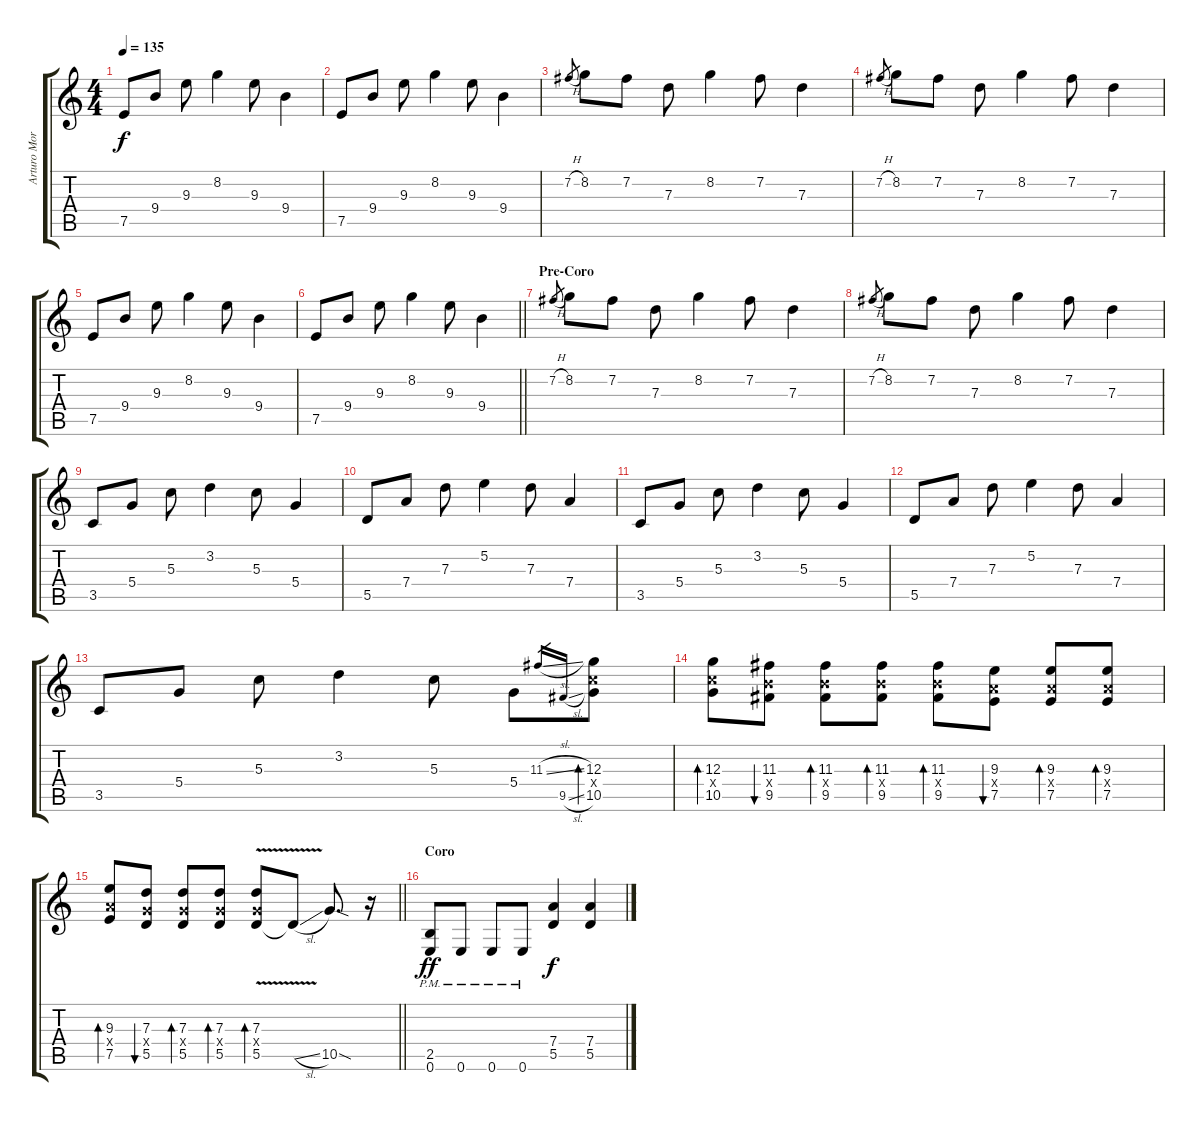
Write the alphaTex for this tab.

\track ("Arturo Morras" "Arturo Mor") {instrument distortionguitar}
\staff {score tabs}
\tuning (E4 B3 G3 D3 A2 E2) {hide}
\ts (4 4)
\tempo 135
\clef g2
\ks c
7.5.8{dy f} 9.4.8 9.3.8 8.2.4 9.3.8 9.4.4 |
7.5.8 9.4.8 9.3.8 8.2.4 9.3.8 9.4.4 |
7.2{h}.8{gr} 8.2.8 7.2.8 7.3.8 8.2.4 7.2.8 7.3.4 |
7.2{h}.8{gr} 8.2.8 7.2.8 7.3.8 8.2.4 7.2.8 7.3.4 |
7.5.8 9.4.8 9.3.8 8.2.4 9.3.8 9.4.4 |
\barLineRight lightlight
7.5.8 9.4.8 9.3.8 8.2.4 9.3.8 9.4.4 |
\section ("" "Pre-Coro")
7.2{h}.8{gr} 8.2.8 7.2.8 7.3.8 8.2.4 7.2.8 7.3.4 |
7.2{h}.8{gr} 8.2.8 7.2.8 7.3.8 8.2.4 7.2.8 7.3.4 |
3.5.8 5.4.8 5.3.8 3.2.4 5.3.8 5.4.4 |
5.5.8 7.4.8 7.3.8 5.2.4 7.3.8 7.4.4 |
3.5.8 5.4.8 5.3.8 3.2.4 5.3.8 5.4.4 |
5.5.8 7.4.8 7.3.8 5.2.4 7.3.8 7.4.4 |
3.5.8 5.4.8 5.3.8 3.2.4 5.3.8 5.4.8 11.3{sl}.16{gr} 9.5{sl}.16{gr} (12.3 10.4{x} 10.5).8{bd 30} |
(12.3 10.4{x} 10.5).8{bd 30} (11.3 9.4{x} 9.5).8{bu 30} (11.3 9.4{x} 9.5).8{bd 30} (11.3 9.4{x} 9.5).8{bd 30} (11.3 9.4{x} 9.5).8{bd 30} (9.3 7.4{x} 7.5).8{bu 30} (9.3 7.4{x} 7.5).8{bd 30} (9.3 7.4{x} 7.5).8{bd 30} |
\barLineRight lightlight
(9.3 7.4{x} 7.5).8{bd 30} (7.3 5.4{x} 5.5).8{bu 30} (7.3 5.4{x} 5.5).8{bd 30} (7.3 5.4{x} 5.5).8{bd 30} (7.3{v} 5.4{x} 5.5{v}).8{bd 30} 5.5{sl t}.8 10.5{sod}.8{d} r.16 |
\section ("" "Coro")
(2.5{pm} 0.6{pm}).8{dy ff} 0.6{pm}.8 0.6{pm}.8 0.6{pm}.8 (7.4 5.5).4{dy f} (7.4 5.5).4
